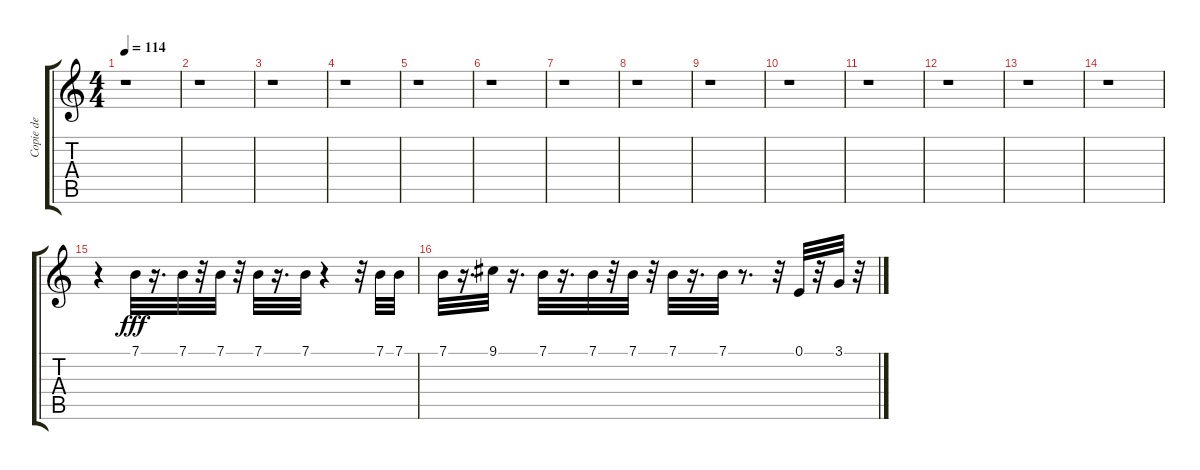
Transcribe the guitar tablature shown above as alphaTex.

\track ("Copie de  delay  gimmick HPsaw" "Copie de  ") {instrument lead2sawtooth}
\staff {score tabs}
\tuning (E4 B3 G3 D3 A2 E2) {hide}
\ts (4 4)
\tempo 114
\clef g2
\ks c
r.1{dy fff} |
r.1 |
r.1 |
r.1 |
r.1 |
r.1 |
r.1 |
r.1 |
r.1 |
r.1 |
r.1 |
r.1 |
r.1 |
r.1 |
r.4 7.1.32 r.16{d} 7.1.32 r.32 7.1.32 r.32 7.1.32 r.16{d} 7.1.32 r.4 r.32 7.1.32 7.1.32 |
7.1.32 r.16{d} 9.1.32 r.16{d} 7.1.32 r.16{d} 7.1.32 r.32 7.1.32 r.32 7.1.32 r.16{d} 7.1.32 r.8{d} r.32 0.1.32 r.32 3.1.32 r.32
